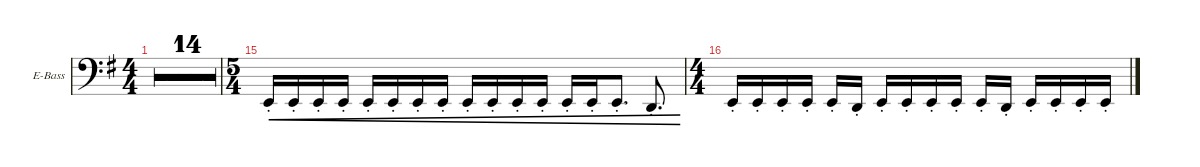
\defaultSystemsLayout 4
\hideDynamics
\bracketExtendMode groupsimilarinstruments
\multiBarRest
\firstSystemTrackNameOrientation horizontal
\otherSystemsTrackNameOrientation horizontal
\track ("Bass 2" "E-Bass") {multiBarRest instrument electricbasspick}
\staff {score}
\tuning (C3 G2 D2 A1 E1 B0)
\ts (4 4)
\tempo 116
\clef f4
\simile firstofdouble
\ks g
|
\simile secondofdouble
|
\simile firstofdouble
|
\simile secondofdouble
|
\simile firstofdouble
|
\simile secondofdouble
|
\simile firstofdouble
|
\simile secondofdouble
|
\simile firstofdouble
|
\simile secondofdouble
|
\simile firstofdouble
|
\simile secondofdouble
|
\simile firstofdouble
|
\simile secondofdouble
|
\ts (5 4)
0.5{st}.16{cre} 0.5{st}.16{cre} 0.5{st}.16{cre} 0.5{st}.16{cre} 0.5{st}.16{cre} 0.5{st}.16{cre} 0.5{st}.16{cre} 0.5{st}.16{cre} 0.5{st}.16{cre} 0.5{st}.16{cre} 0.5{st}.16{cre} 0.5{st}.16{cre} 0.5{st}.16{cre} 0.5{st}.16{cre} 0.5{st}.8{d cre} 3.6{st}.8{d cre} |
\ts (4 4)
0.5{st}.16 0.5{st}.16 0.5{st}.16 0.5{st}.16 0.5{st}.16 3.6{st}.16{beam split} 0.5{st}.16 0.5{st}.16{beam merge} 0.5{st}.16 0.5{st}.16{beam split} 0.5{st}.16 3.6{st}.16 0.5{st}.16 0.5{st}.16 0.5{st}.16 0.5{st}.16
